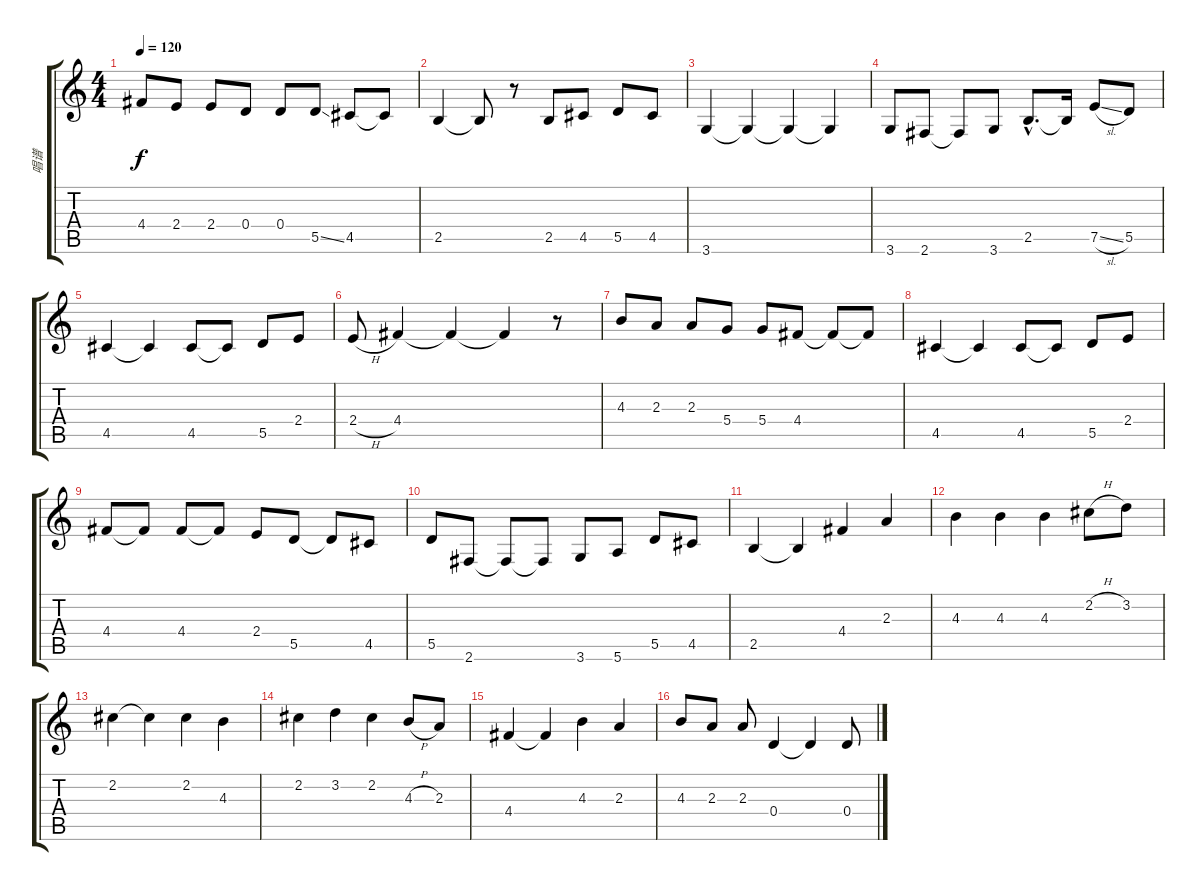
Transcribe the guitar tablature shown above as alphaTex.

\track ("唱谱" "唱谱") {instrument overdrivenguitar}
\staff {score tabs}
\tuning (E4 B3 G3 D3 A2 E2) {hide}
\ts (4 4)
\tempo 120
\clef g2
\ks c
4.4.8{dy f volume 16 balance 8 instrument overdrivenguitar} 2.4.8 2.4.8 0.4.8 0.4.8 5.5{ss}.8 4.5.8 4.5{t}.8 |
2.5.4 2.5{t}.8 r.8 2.5.8 4.5.8 5.5.8 4.5.8 |
3.6.4 3.6{t}.4 3.6{t}.4 3.6{t}.4 |
3.6.8 2.6.8 2.6{t}.8 3.6.8 2.5{hac}.8{d} 2.5{t}.16 7.5{sl}.8 5.5.8 |
4.5.4 4.5{t}.4 4.5.8 4.5{t}.8 5.5.8 2.4.8 |
2.4{h}.8 4.4.4 4.4{t}.4 4.4{t}.4 r.8 |
4.3.8 2.3.8 2.3.8 5.4.8 5.4.8 4.4.8 4.4{t}.8 4.4{t}.8 |
4.5.4 4.5{t}.4 4.5.8 4.5{t}.8 5.5.8 2.4.8 |
4.4.8 4.4{t}.8 4.4.8 4.4{t}.8 2.4.8 5.5.8 5.5{t}.8 4.5.8 |
5.5.8 2.6.8 2.6{t}.8 2.6{t}.8 3.6.8 5.6.8 5.5.8 4.5.8 |
2.5.4 2.5{t}.4 4.4.4 2.3.4 |
4.3.4 4.3.4 4.3.4 2.2{h}.8 3.2.8 |
2.2.4 2.2{t}.4 2.2.4 4.3.4 |
2.2.4 3.2.4 2.2.4 4.3{h}.8 2.3.8 |
4.4.4 4.4{t}.4 4.3.4 2.3.4 |
4.3.8 2.3.8 2.3.8 0.4.4 0.4{t}.4 0.4.8
